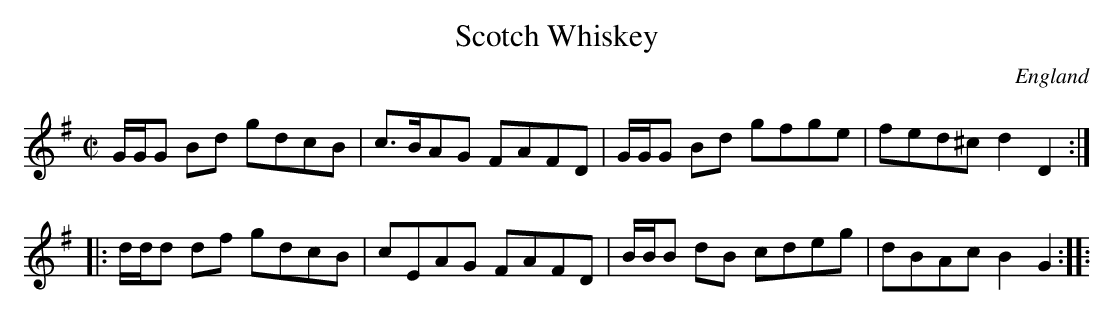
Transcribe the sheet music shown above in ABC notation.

X:1
T:Scotch Whiskey
L:1/8
M:C|
O:England
K:G major
G/G/G Bd gdcB | c>BAG FAFD | G/G/G Bd gfge | fed^c d2 D2 ::
d/d/d df gdcB | cEAG  FAFD | B/B/B dB cdeg | dBAc  B2G2  ::
